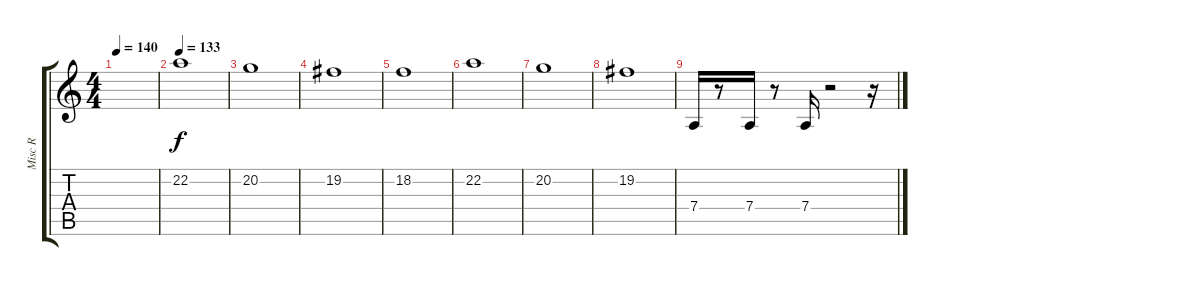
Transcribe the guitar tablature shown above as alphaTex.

\track ("Misc R" "Misc R") {instrument synthstrings1}
\staff {score tabs}
\tuning (E4 B3 G3 D3 A2 E2) {hide}
\ts (4 4)
\tempo 140
\clef g2
\ks c
|
\tempo 133
22.2.1{volume 11 instrument rockorgan} |
20.2.1 |
19.2.1 |
18.2.1 |
22.2.1 |
20.2.1 |
19.2.1 |
7.4.16 r.8 7.4.16 r.8 7.4.16 r.2 r.16
